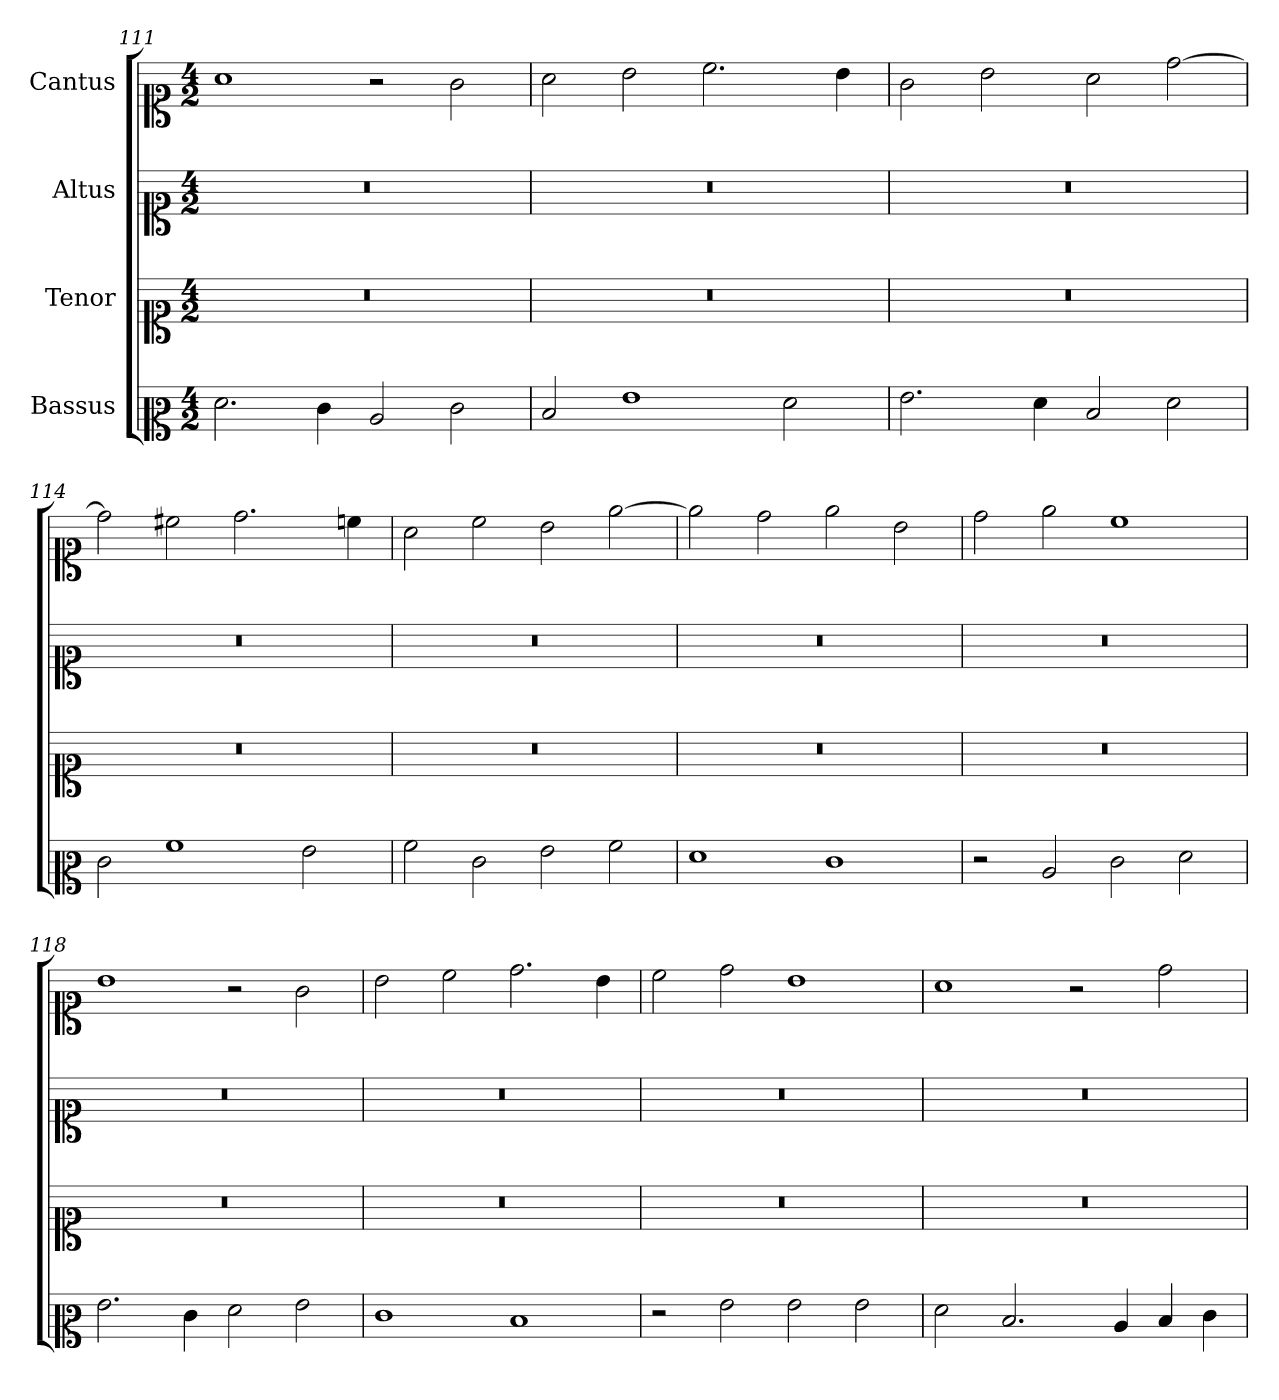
**kern	**kern	**kern	**kern
*part4	*part3	*part2	*part1
*staff4	*staff3	*staff2	*staff1
*I"Bassus	*I"Tenor	*I"Altus	*I"Cantus
*clefC2	*clefC1	*clefC1	*clefC1
*k[]	*k[]	*k[]	*k[]
*M4/2	*M4/2	*M4/2	*M4/2
=111	=111	=111	=111
2.f\	0r	0r	1a\
4e\	.	.	.
2c/	.	.	2r
2e\	.	.	2g\
=112	=112	=112	=112
2d/	0r	0r	2a\
1g\	.	.	2b\
.	.	.	2.cc\
2f\	.	.	.
.	.	.	4b\
=113	=113	=113	=113
2.g\	0r	0r	2g\
.	.	.	2b\
4f\	.	.	.
2d/	.	.	2a\
2f\	.	.	[2dd\
=114	=114	=114	=114
2e\	0r	0r	2dd\]
1a\	.	.	2cc#X\
.	.	.	2.dd\
2g\	.	.	.
.	.	.	4ccn\
=115	=115	=115	=115
2a\	0r	0r	2a\
2e\	.	.	2cc\
2g\	.	.	2b\
2a\	.	.	[2ee\
=116	=116	=116	=116
1f\	0r	0r	2ee\]
.	.	.	2dd\
1e\	.	.	2ee\
.	.	.	2b\
=117	=117	=117	=117
2r	0r	0r	2dd\
2c/	.	.	2ee\
2e\	.	.	1cc\
2f\	.	.	.
=118	=118	=118	=118
2.g\	0r	0r	1b\
4e\	.	.	.
2f\	.	.	2r
2g\	.	.	2g\
=119	=119	=119	=119
1e\	0r	0r	2b\
.	.	.	2cc\
1d/	.	.	2.dd\
.	.	.	4b\
=120	=120	=120	=120
2r	0r	0r	2cc\
2g\	.	.	2dd\
2g\	.	.	1b\
2g\	.	.	.
=121	=121	=121	=121
2f\	0r	0r	1a\
2.d/	.	.	.
.	.	.	2r
4c/	.	.	.
4d/	.	.	2dd\
4e\	.	.	.
=	=	=	=
*-	*-	*-	*-
